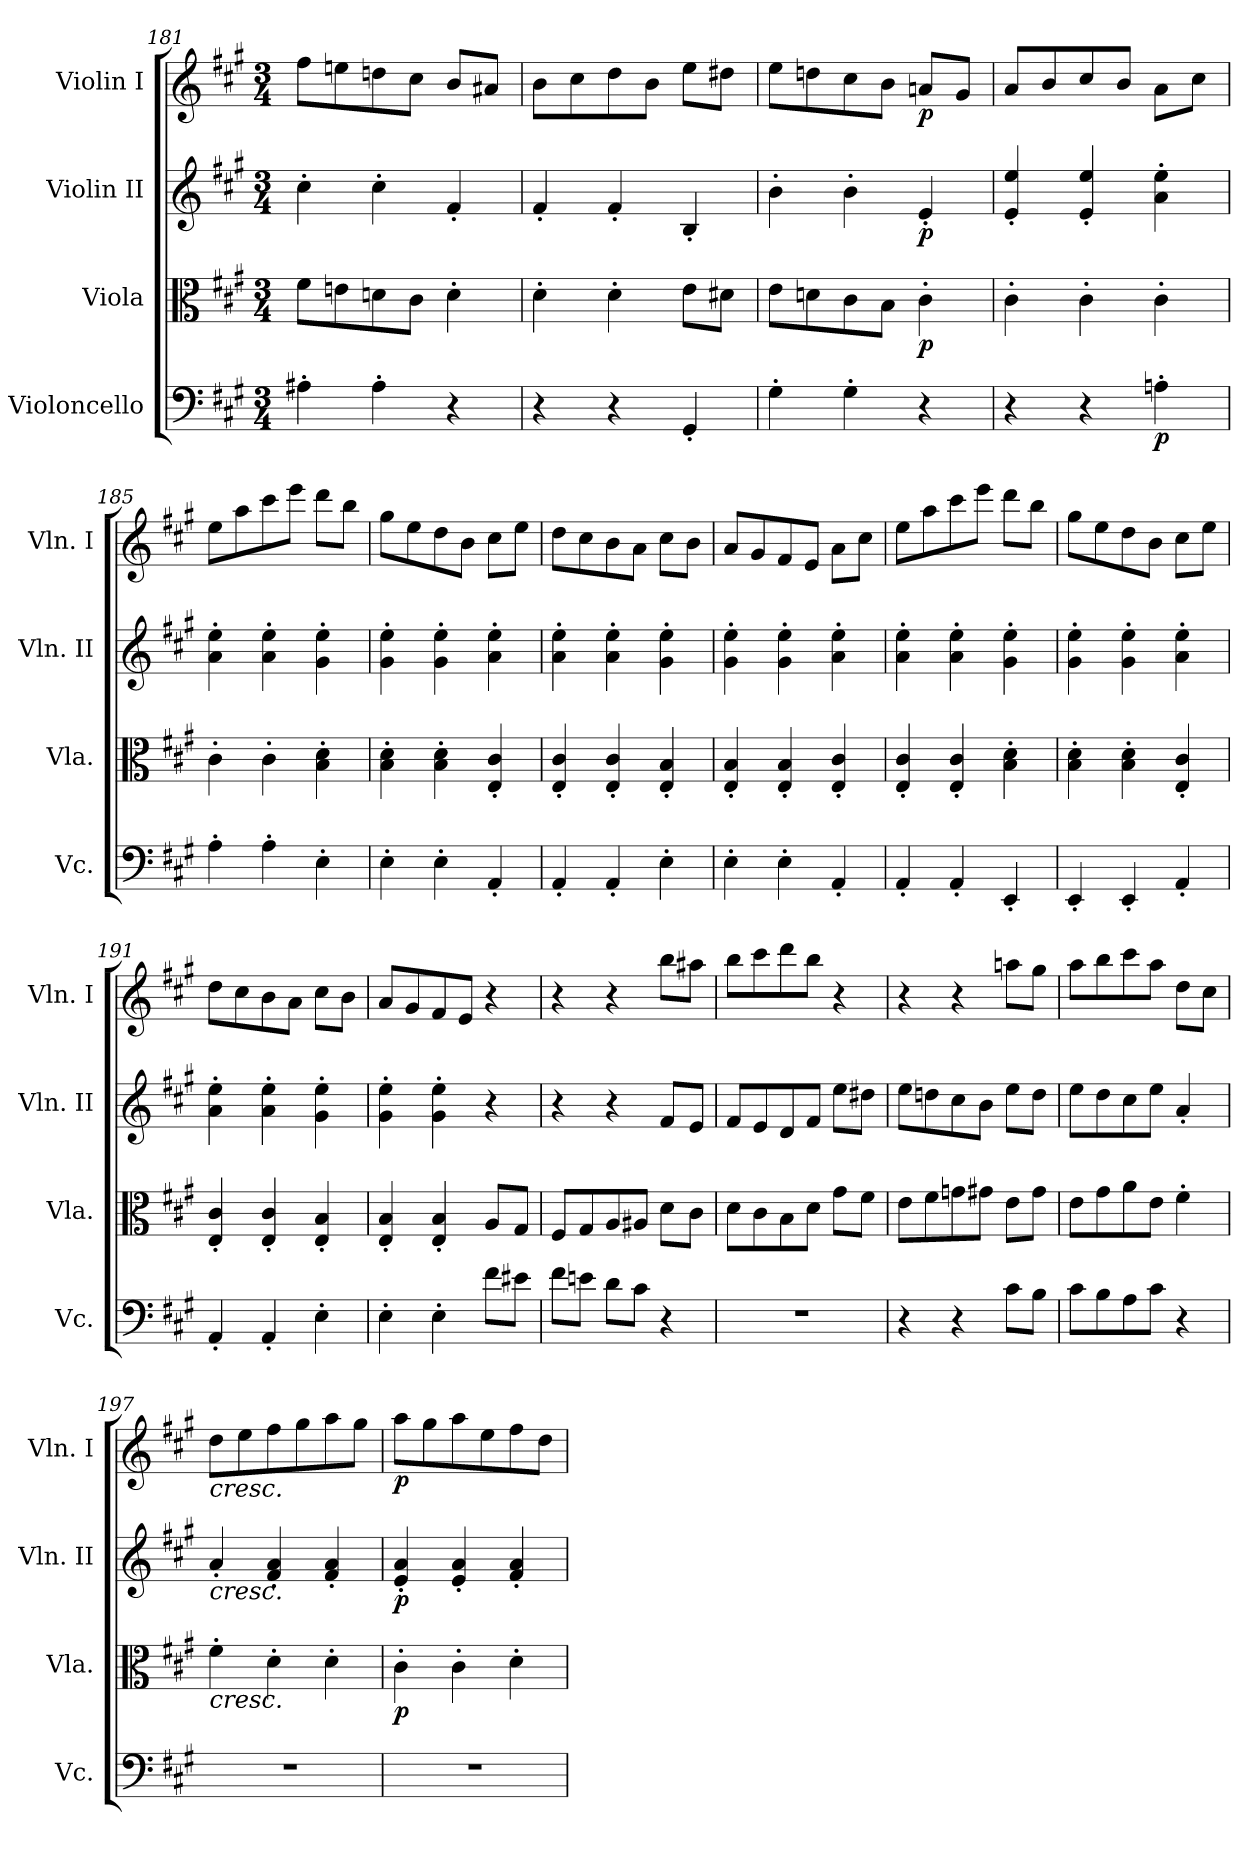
**kern	**dynam	**kern	**dynam	**kern	**dynam	**kern	**dynam
*part4	*part4	*part3	*part3	*part2	*part2	*part1	*part1
*staff4	*staff4	*staff3	*staff3	*staff2	*staff2	*staff1	*staff1
*I"Violoncello	*	*I"Viola	*	*I"Violin II	*	*I"Violin I	*
*I'Vc.	*	*I'Vla.	*	*I'Vln. II	*	*I'Vln. I	*
*clefF4	*	*clefC3	*	*clefG2	*	*clefG2	*
*k[f#c#g#]	*	*k[f#c#g#]	*	*k[f#c#g#]	*	*k[f#c#g#]	*
*M3/4	*	*M3/4	*	*M3/4	*	*M3/4	*
=181	=181	=181	=181	=181	=181	=181	=181
4A#X'\	.	8f#\L	.	4cc#'\	.	8ff#\L	.
.	.	8en\	.	.	.	8een\	.
4A#'\	.	8dn\	.	4cc#'\	.	8ddn\	.
.	.	8c#\J	.	.	.	8cc#\J	.
4r	.	4d'\	.	4f#'/	.	8b/L	.
.	.	.	.	.	.	8a#X/J	.
=182	=182	=182	=182	=182	=182	=182	=182
4r	.	4d'\	.	4f#'/	.	8b\L	.
.	.	.	.	.	.	8cc#\	.
4r	.	4d'\	.	4f#'/	.	8dd\	.
.	.	.	.	.	.	8b\J	.
4GG#'/	.	8e\L	.	4B'/	.	8ee\L	.
.	.	8d#X\J	.	.	.	8dd#X\J	.
=183	=183	=183	=183	=183	=183	=183	=183
4G#'\	.	8e\L	.	4b'\	.	8ee\L	.
.	.	8dn\	.	.	.	8ddn\	.
4G#'\	.	8c#\	.	4b'\	.	8cc#\	.
.	.	8B\J	.	.	.	8b\J	.
!	!	!	!LO:DY:b	!	!LO:DY:b	!	!LO:DY:b
4r	.	4c#'\	p	4e'/	p	8an/L	p
.	.	.	.	.	.	8g#/J	.
=184	=184	=184	=184	=184	=184	=184	=184
4r	.	4c#'\	.	4e/' 4ee/'	.	8a/L	.
.	.	.	.	.	.	8b/	.
4r	.	4c#'\	.	4e/' 4ee/'	.	8cc#/	.
.	.	.	.	.	.	8b/J	.
!	!LO:DY:b	!	!	!	!	!	!
4An'\	p	4c#'\	.	4a\' 4ee\'	.	8a\L	.
.	.	.	.	.	.	8cc#\J	.
=185	=185	=185	=185	=185	=185	=185	=185
4A'\	.	4c#'\	.	4a\' 4ee\'	.	8ee\L	.
.	.	.	.	.	.	8aa\	.
4A'\	.	4c#'\	.	4a\' 4ee\'	.	8ccc#\	.
.	.	.	.	.	.	8eee\J	.
4E'\	.	4B\' 4d\'	.	4g#\' 4ee\'	.	8ddd\L	.
.	.	.	.	.	.	8bb\J	.
=186	=186	=186	=186	=186	=186	=186	=186
4E'\	.	4B\' 4d\'	.	4g#\' 4ee\'	.	8gg#\L	.
.	.	.	.	.	.	8ee\	.
4E'\	.	4B\' 4d\'	.	4g#\' 4ee\'	.	8dd\	.
.	.	.	.	.	.	8b\J	.
4AA'/	.	4E/' 4c#/'	.	4a\' 4ee\'	.	8cc#\L	.
.	.	.	.	.	.	8ee\J	.
=187	=187	=187	=187	=187	=187	=187	=187
4AA'/	.	4E/' 4c#/'	.	4a\' 4ee\'	.	8dd\L	.
.	.	.	.	.	.	8cc#\	.
4AA'/	.	4E/' 4c#/'	.	4a\' 4ee\'	.	8b\	.
.	.	.	.	.	.	8a\J	.
4E'\	.	4E/' 4B/'	.	4g#\' 4ee\'	.	8cc#\L	.
.	.	.	.	.	.	8b\J	.
=188	=188	=188	=188	=188	=188	=188	=188
4E'\	.	4E/' 4B/'	.	4g#\' 4ee\'	.	8a/L	.
.	.	.	.	.	.	8g#/	.
4E'\	.	4E/' 4B/'	.	4g#\' 4ee\'	.	8f#/	.
.	.	.	.	.	.	8e/J	.
4AA'/	.	4E/' 4c#/'	.	4a\' 4ee\'	.	8a\L	.
.	.	.	.	.	.	8cc#\J	.
=189	=189	=189	=189	=189	=189	=189	=189
4AA'/	.	4E/' 4c#/'	.	4a\' 4ee\'	.	8ee\L	.
.	.	.	.	.	.	8aa\	.
4AA'/	.	4E/' 4c#/'	.	4a\' 4ee\'	.	8ccc#\	.
.	.	.	.	.	.	8eee\J	.
4EE'/	.	4B\' 4d\'	.	4g#\' 4ee\'	.	8ddd\L	.
.	.	.	.	.	.	8bb\J	.
=190	=190	=190	=190	=190	=190	=190	=190
4EE'/	.	4B\' 4d\'	.	4g#\' 4ee\'	.	8gg#\L	.
.	.	.	.	.	.	8ee\	.
4EE'/	.	4B\' 4d\'	.	4g#\' 4ee\'	.	8dd\	.
.	.	.	.	.	.	8b\J	.
4AA'/	.	4E/' 4c#/'	.	4a\' 4ee\'	.	8cc#\L	.
.	.	.	.	.	.	8ee\J	.
=191	=191	=191	=191	=191	=191	=191	=191
4AA'/	.	4E/' 4c#/'	.	4a\' 4ee\'	.	8dd\L	.
.	.	.	.	.	.	8cc#\	.
4AA'/	.	4E/' 4c#/'	.	4a\' 4ee\'	.	8b\	.
.	.	.	.	.	.	8a\J	.
4E'\	.	4E/' 4B/'	.	4g#\' 4ee\'	.	8cc#\L	.
.	.	.	.	.	.	8b\J	.
=192	=192	=192	=192	=192	=192	=192	=192
4E'\	.	4E/' 4B/'	.	4g#\' 4ee\'	.	8a/L	.
.	.	.	.	.	.	8g#/	.
4E'\	.	4E/' 4B/'	.	4g#\' 4ee\'	.	8f#/	.
.	.	.	.	.	.	8e/J	.
8f#\L	.	8A/L	.	4r	.	4r	.
8e#X\J	.	8G#/J	.	.	.	.	.
=193	=193	=193	=193	=193	=193	=193	=193
8f#\L	.	8F#/L	.	4r	.	4r	.
8en\J	.	8G#/	.	.	.	.	.
8d\L	.	8A/	.	4r	.	4r	.
8c#\J	.	8A#X/J	.	.	.	.	.
4r	.	8d\L	.	8f#/L	.	8bb\L	.
.	.	8c#\J	.	8e/J	.	8aa#X\J	.
=194	=194	=194	=194	=194	=194	=194	=194
2.r	.	8d\L	.	8f#/L	.	8bb\L	.
.	.	8c#\	.	8e/	.	8ccc#\	.
.	.	8B\	.	8d/	.	8ddd\	.
.	.	8d\J	.	8f#/J	.	8bb\J	.
.	.	8g#\L	.	8ee\L	.	4r	.
.	.	8f#\J	.	8dd#X\J	.	.	.
=195	=195	=195	=195	=195	=195	=195	=195
4r	.	8e\L	.	8ee\L	.	4r	.
.	.	8f#\	.	8ddn\	.	.	.
4r	.	8gn\	.	8cc#\	.	4r	.
.	.	8g#X\J	.	8b\J	.	.	.
8c#\L	.	8e\L	.	8ee\L	.	8aan\L	.
8B\J	.	8g#\J	.	8dd\J	.	8gg#\J	.
=196	=196	=196	=196	=196	=196	=196	=196
8c#\L	.	8e\L	.	8ee\L	.	8aa\L	.
8B\	.	8g#\	.	8dd\	.	8bb\	.
8A\	.	8a\	.	8cc#\	.	8ccc#\	.
8c#\J	.	8e\J	.	8ee\J	.	8aa\J	.
4r	.	4f#'\	.	4a'/	.	8dd\L	.
.	.	.	.	.	.	8cc#\J	.
=197	=197	=197	=197	=197	=197	=197	=197
!	!	!	!	!	!	!LO:TX:b:i:t=cresc.	!
!	!	!	!	!LO:TX:b:i:t=cresc.	!	!	!
!	!	!LO:TX:b:i:t=cresc.	!	!	!	!	!
2.r	.	4f#'\	.	4a'/	.	8dd\L	.
.	.	.	.	.	.	8ee\	.
.	.	4d'\	.	4f#/' 4a/'	.	8ff#\	.
.	.	.	.	.	.	8gg#\	.
.	.	4d'\	.	4f#/' 4a/'	.	8aa\	.
.	.	.	.	.	.	8gg#\J	.
=198	=198	=198	=198	=198	=198	=198	=198
!	!	!	!LO:DY:b	!	!LO:DY:b	!	!LO:DY:b
2.r	.	4c#'\	p	4e/' 4a/'	p	8aa\L	p
.	.	.	.	.	.	8gg#\	.
.	.	4c#'\	.	4e/' 4a/'	.	8aa\	.
.	.	.	.	.	.	8ee\	.
.	.	4d'\	.	4f#/' 4a/'	.	8ff#\	.
.	.	.	.	.	.	8dd\J	.
=	=	=	=	=	=	=	=
*-	*-	*-	*-	*-	*-	*-	*-
